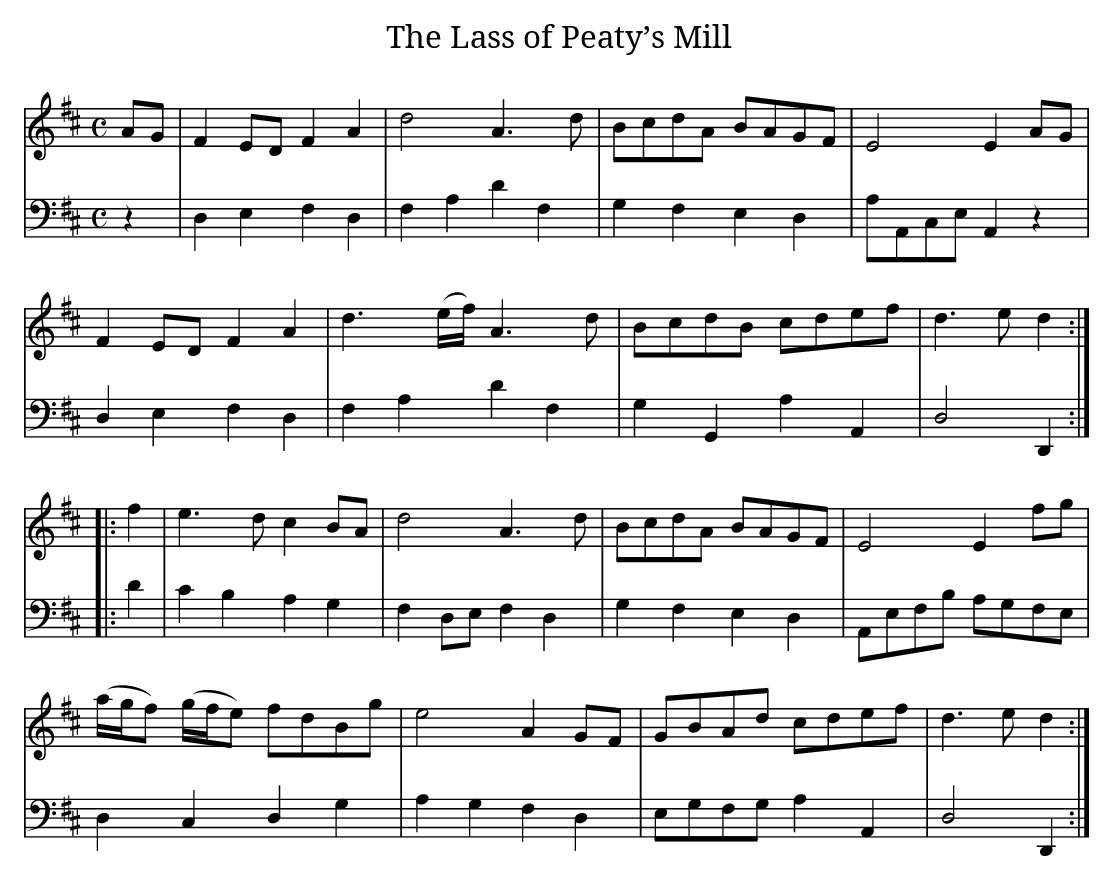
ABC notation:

X:1
T:Lass of Peaty’s Mill, The
M:C
L:1/8
K:D
V:1
AG|F2 ED F2A2|d4 A3d|BcdA BAGF|E4 E2 AG|
F2 ED F2A2|d3 (e/f/) A3d|BcdB cdef|d3e d2:|
|:f2|e3d c2 BA|d4 A3d|BcdA BAGF|E4 E2 fg|
(a/g/f) (g/f/e) fdBg|e4 A2 GF|GBAd cdef|d3e d2:|
V:2 clef = bass
z2|D,2E,2F,2D,2|F,2A,2D2F,2|G,2F,2E,2D,2|A,A,,C,E, A,,2 z2|
D,2E,2F,2D,2|F,2A,2D2F,2|G,2G,,2A,2A,,2|D,4 D,,2:|
|:D2|C2B,2A,2G,2|F,2D,E, F,2D,2|G,2F,2E,2D,2|A,,E,F,B, A,G,F,E,|
D,2C,2D,2G,2|A,2G,2F,2D,2|E,G,F,G, A,2A,,2|D,4 D,,2:|
